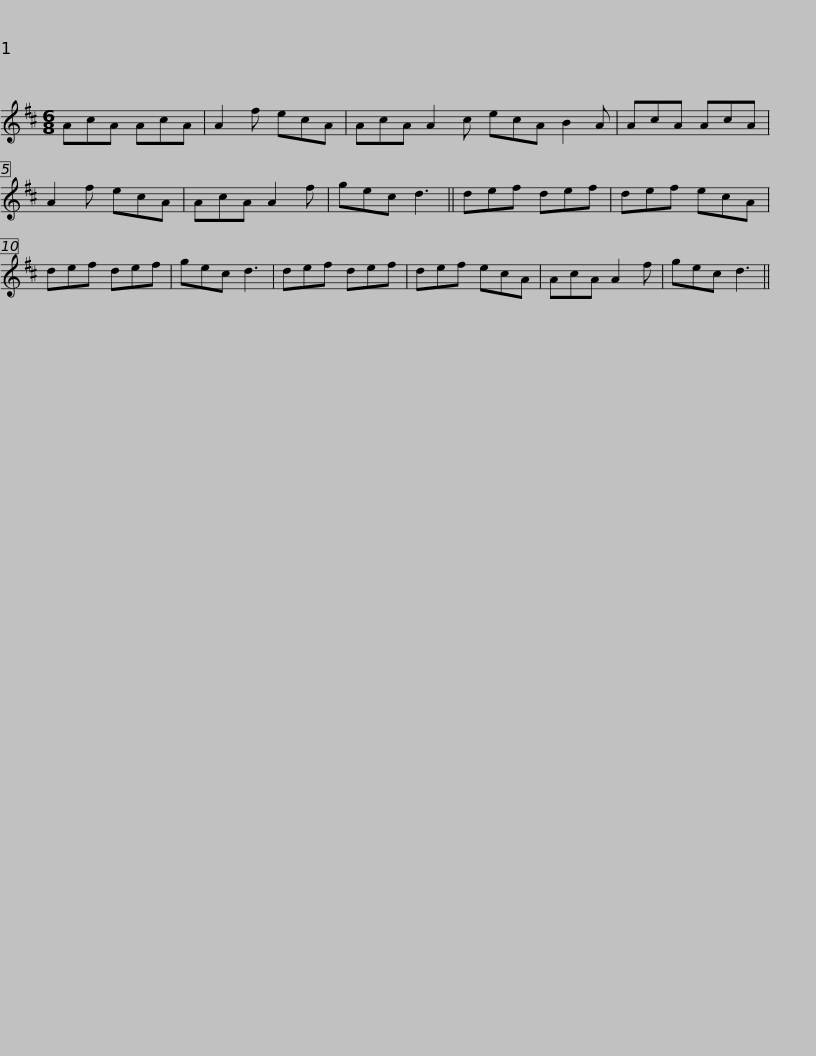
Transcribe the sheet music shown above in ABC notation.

X:1
L:1/8
M:6/8
I:linebreak $
K:D
V:1 treble
V:1
 AcA AcA | A2 f ecA | AcA A2 c ecA B2 A | AcA AcA | A2 f ecA | %5
 AcA A2 f | gec d3 ||$ def def | def ecA | def def | %10
 gec d3 | def def | def ecA | AcA A2 f | gec d3 || %15
